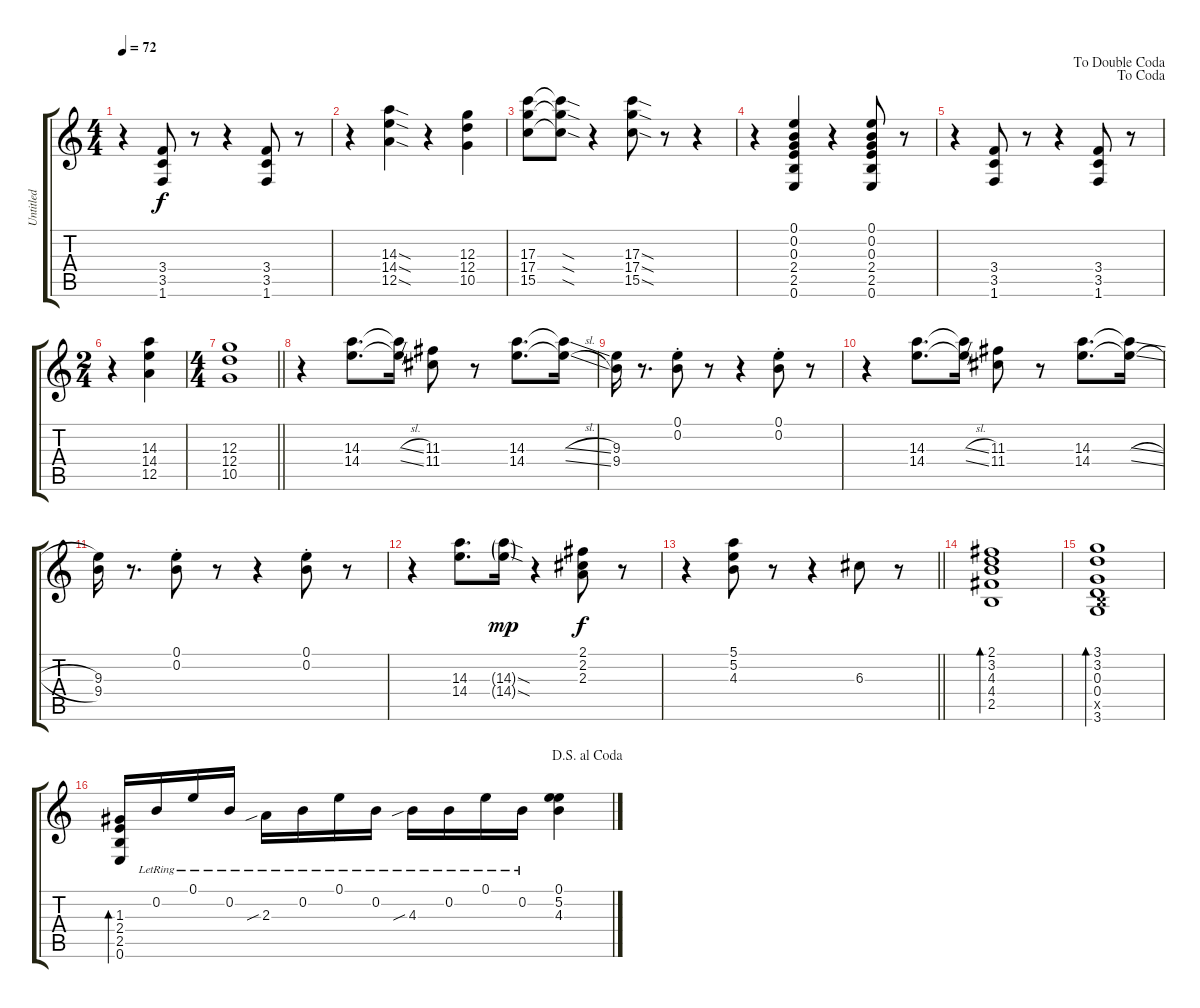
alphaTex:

\track ("Untitled" "Untitled") {instrument overdrivenguitar}
\staff {score tabs}
\tuning (E4 B3 G3 D3 A2 E2) {hide}
\ts (4 4)
\tempo 72
\clef g2
\ks c
r.4{dy f} (3.4 3.5 1.6).8 r.8 r.4 (3.4 3.5 1.6).8 r.8 |
r.4 (14.3{sod} 14.4{sod} 12.5{sod}).4 r.4 (12.3 12.4 10.5).4 |
(17.3 17.4 15.5).8 (17.3{sod t} 17.4{sod t} 15.5{sod t}).8 r.4 (17.3{sod} 17.4{sod} 15.5{sod}).8 r.8 r.4 |
r.4 (0.1 0.2 0.3 2.4 2.5 0.6).4 r.4 (0.1 0.2 0.3 2.4 2.5 0.6).8 r.8 |
\jump dacoda
\jump dadoublecoda
r.4 (3.4 3.5 1.6).8 r.8 r.4 (3.4 3.5 1.6).8 r.8 |
\ts (2 4)
r.4 (14.3 14.4 12.5).4 |
\ts (4 4)
\barLineRight lightlight
(12.3 12.4 10.5).1 |
r.4 (14.3 14.4).8{d} (14.3{sl t} 14.4{sl t}).16 (11.3 11.4).8 r.8 (14.3 14.4).8{d} (14.3{sl t} 14.4{sl t}).16 |
(9.3 9.4).16 r.8{d} (0.1{st} 0.2{st}).8 r.8 r.4 (0.1{st} 0.2{st}).8 r.8 |
r.4 (14.3 14.4).8{d} (14.3{sl t} 14.4{sl t}).16 (11.3 11.4).8 r.8 (14.3 14.4).8{d} (14.3{sl t} 14.4{sl t}).16 |
(9.3 9.4).16 r.8{d} (0.1{st} 0.2{st}).8 r.8 r.4 (0.1{st} 0.2{st}).8 r.8 |
r.4 (14.3 14.4).8{d} (14.3{sod g} 14.4{sod g}).16{dy mp} r.4 (2.1 2.2 2.3).8{dy f} r.8 |
\barLineRight lightlight
r.4 (5.1 5.2 4.3).8 r.8 r.4 6.3.8 r.8 |
(2.1 3.2 4.3 4.4 2.5).1{bd 30} |
(3.1 3.2 0.3 0.4 2.5{x} 3.6).1{bd 30} |
\jump dalsegnoalcoda
(1.3 2.4 2.5 0.6).16{bd 30} 0.2{lr}.16 0.1{lr}.16 0.2{lr}.16 2.3{sib lr}.16 0.2{lr}.16 0.1{lr}.16 0.2{lr}.16 4.3{sib lr}.16 0.2{lr}.16 0.1{lr}.16 0.2{lr}.16 (0.1 5.2 4.3).4
